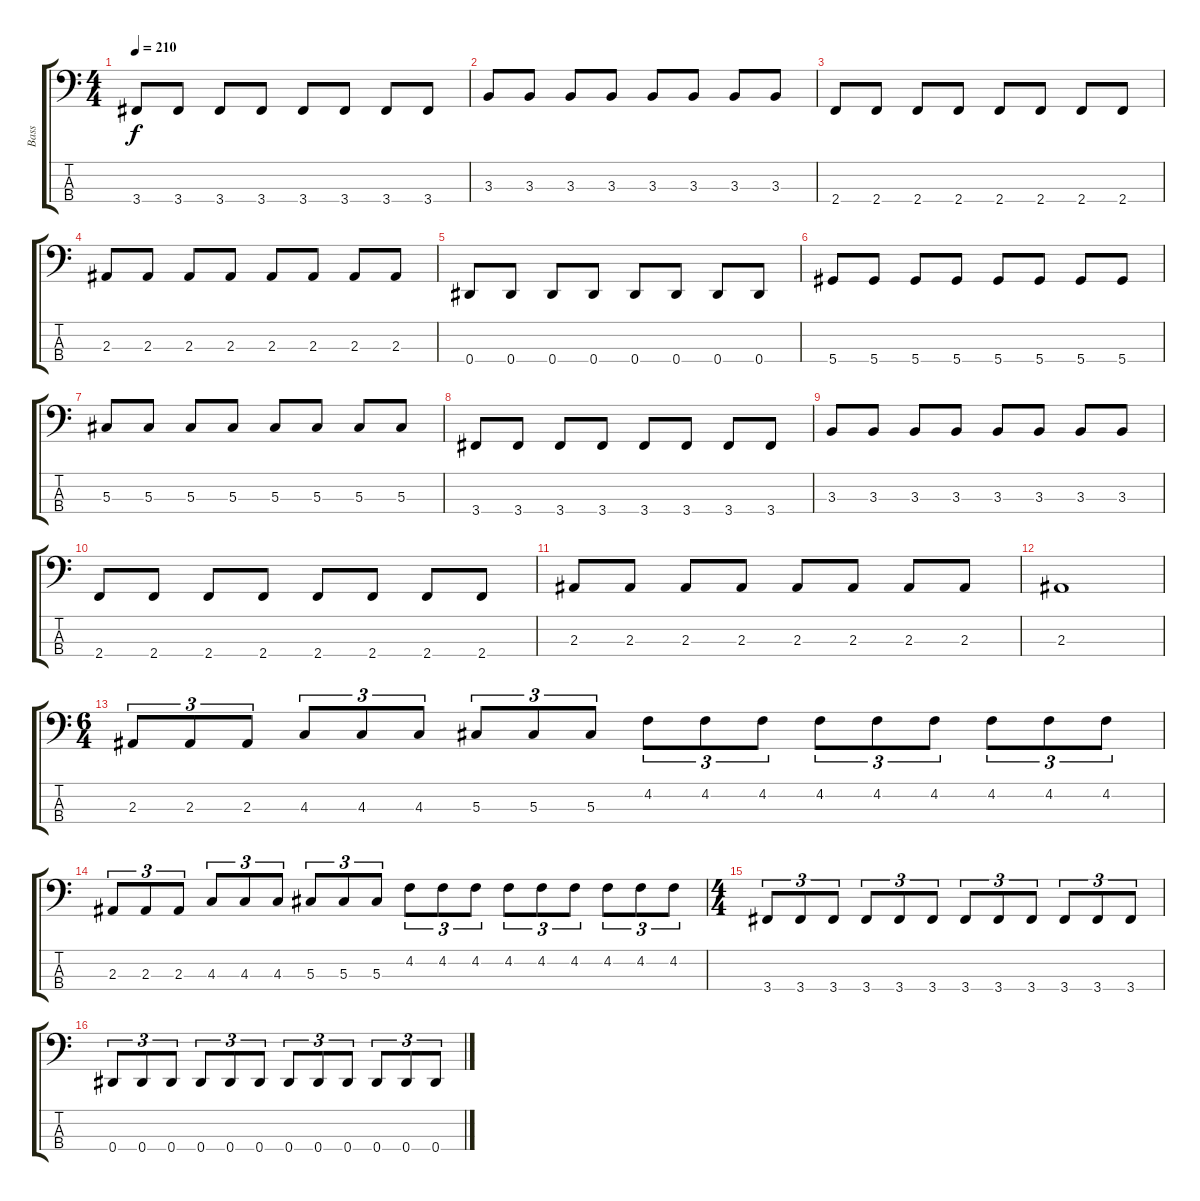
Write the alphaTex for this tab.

\track ("Bass" "Bass") {instrument electricbassfinger}
\staff {score tabs}
\tuning (Gb2 Db2 Ab1 Eb1) {hide}
\ts (4 4)
\tempo 210
\clef f4
\ks c
3.4.8{dy f} 3.4.8 3.4.8 3.4.8 3.4.8 3.4.8 3.4.8 3.4.8 |
3.3.8 3.3.8 3.3.8 3.3.8 3.3.8 3.3.8 3.3.8 3.3.8 |
2.4.8 2.4.8 2.4.8 2.4.8 2.4.8 2.4.8 2.4.8 2.4.8 |
2.3.8 2.3.8 2.3.8 2.3.8 2.3.8 2.3.8 2.3.8 2.3.8 |
0.4.8 0.4.8 0.4.8 0.4.8 0.4.8 0.4.8 0.4.8 0.4.8 |
5.4.8 5.4.8 5.4.8 5.4.8 5.4.8 5.4.8 5.4.8 5.4.8 |
5.3.8 5.3.8 5.3.8 5.3.8 5.3.8 5.3.8 5.3.8 5.3.8 |
3.4.8 3.4.8 3.4.8 3.4.8 3.4.8 3.4.8 3.4.8 3.4.8 |
3.3.8 3.3.8 3.3.8 3.3.8 3.3.8 3.3.8 3.3.8 3.3.8 |
2.4.8 2.4.8 2.4.8 2.4.8 2.4.8 2.4.8 2.4.8 2.4.8 |
2.3.8 2.3.8 2.3.8 2.3.8 2.3.8 2.3.8 2.3.8 2.3.8 |
2.3.1 |
\ts (6 4)
2.3.8{tu (3 2)} 2.3.8{tu (3 2)} 2.3.8{tu (3 2)} 4.3.8{tu (3 2)} 4.3.8{tu (3 2)} 4.3.8{tu (3 2)} 5.3.8{tu (3 2)} 5.3.8{tu (3 2)} 5.3.8{tu (3 2)} 4.2.8{tu (3 2)} 4.2.8{tu (3 2)} 4.2.8{tu (3 2)} 4.2.8{tu (3 2)} 4.2.8{tu (3 2)} 4.2.8{tu (3 2)} 4.2.8{tu (3 2)} 4.2.8{tu (3 2)} 4.2.8{tu (3 2)} |
2.3.8{tu (3 2)} 2.3.8{tu (3 2)} 2.3.8{tu (3 2)} 4.3.8{tu (3 2)} 4.3.8{tu (3 2)} 4.3.8{tu (3 2)} 5.3.8{tu (3 2)} 5.3.8{tu (3 2)} 5.3.8{tu (3 2)} 4.2.8{tu (3 2)} 4.2.8{tu (3 2)} 4.2.8{tu (3 2)} 4.2.8{tu (3 2)} 4.2.8{tu (3 2)} 4.2.8{tu (3 2)} 4.2.8{tu (3 2)} 4.2.8{tu (3 2)} 4.2.8{tu (3 2)} |
\ts (4 4)
3.4.8{tu (3 2)} 3.4.8{tu (3 2)} 3.4.8{tu (3 2)} 3.4.8{tu (3 2)} 3.4.8{tu (3 2)} 3.4.8{tu (3 2)} 3.4.8{tu (3 2)} 3.4.8{tu (3 2)} 3.4.8{tu (3 2)} 3.4.8{tu (3 2)} 3.4.8{tu (3 2)} 3.4.8{tu (3 2)} |
0.4.8{tu (3 2)} 0.4.8{tu (3 2)} 0.4.8{tu (3 2)} 0.4.8{tu (3 2)} 0.4.8{tu (3 2)} 0.4.8{tu (3 2)} 0.4.8{tu (3 2)} 0.4.8{tu (3 2)} 0.4.8{tu (3 2)} 0.4.8{tu (3 2)} 0.4.8{tu (3 2)} 0.4.8{tu (3 2)}
